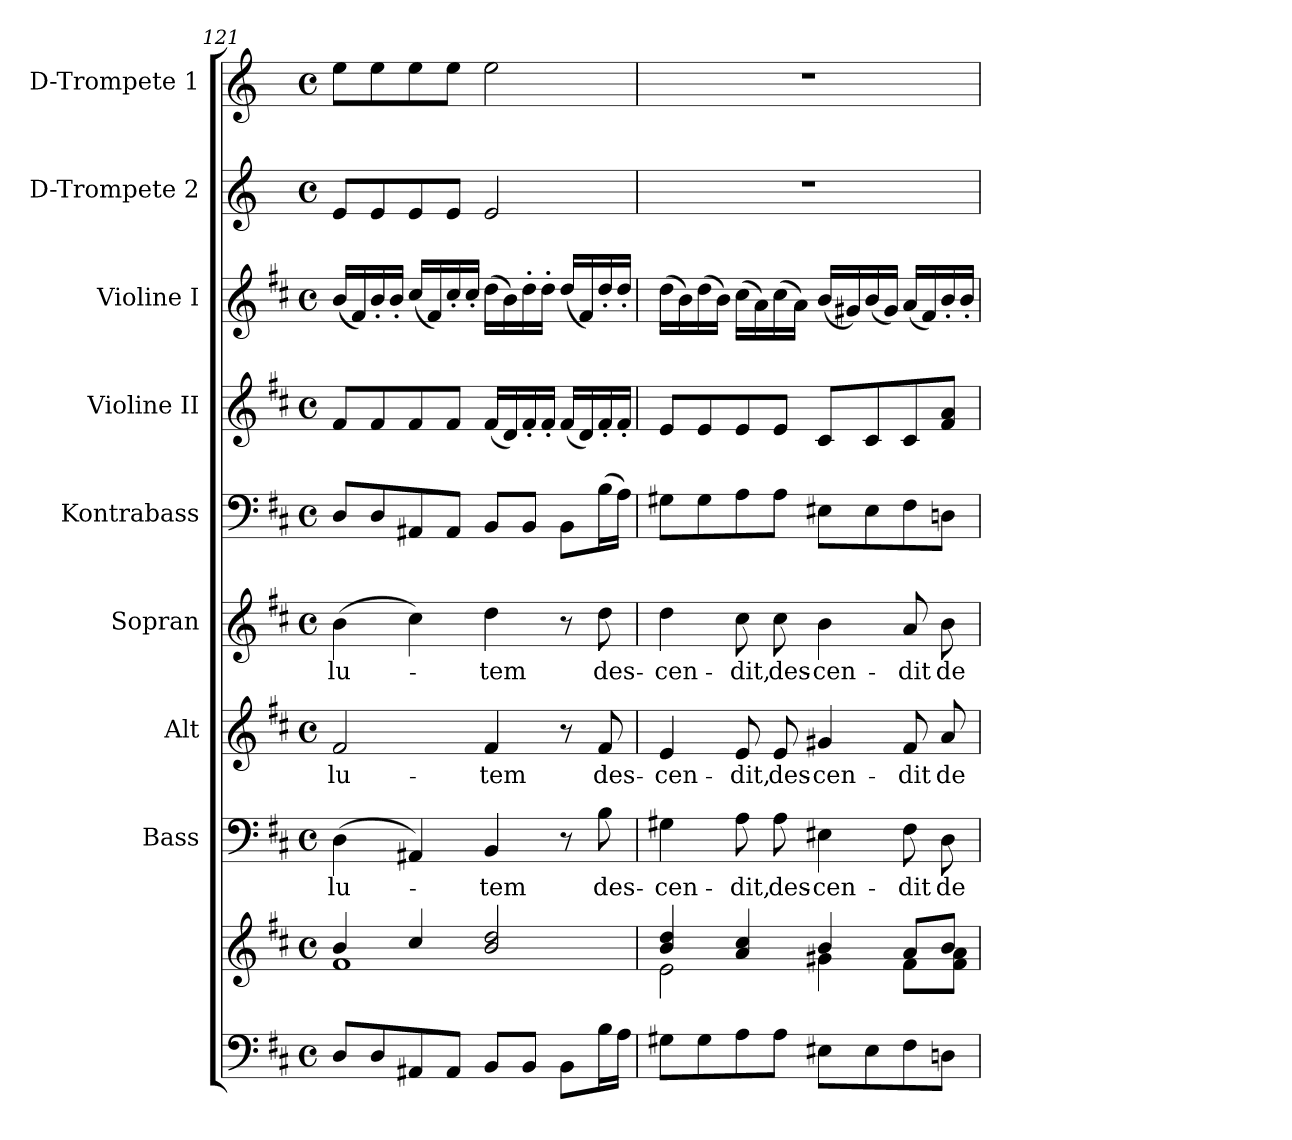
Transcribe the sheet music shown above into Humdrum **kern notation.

**kern	**kern	**kern	**text	**kern	**text	**kern	**text	**kern	**kern	**kern	**kern	**kern
*part9	*part9	*part8	*part8	*part7	*part7	*part6	*part6	*part5	*part4	*part3	*part2	*part1
*staff10	*staff9	*staff8	*staff8	*staff7	*staff7	*staff6	*staff6	*staff5	*staff4	*staff3	*staff2	*staff1
*	*	*I"Bass	*	*I"Alt	*	*I"Sopran	*	*I"Kontrabass	*I"Violine II	*I"Violine I	*I"D-Trompete 2	*I"D-Trompete 1
*	*	*I'B.	*	*I'A.	*	*I'S.	*	*I'Kb.	*I'Vl. II	*I'Vl. I	*I'D Trp. 2	*I'D Trp. 1
*clefF4	*clefG2	*clefF4	*	*clefG2	*	*clefG2	*	*clefF4	*clefG2	*clefG2	*clefG2	*clefG2
*	*	*	*	*	*	*	*	*ITrd7c12	*	*	*ITrd-1c-2	*ITrd-1c-2
*k[f#c#]	*k[f#c#]	*k[f#c#]	*	*k[f#c#]	*	*k[f#c#]	*	*k[f#c#]	*k[f#c#]	*k[f#c#]	*k[f#c#]	*k[f#c#]
*D:	*D:	*D:	*	*D:	*	*D:	*	*D:	*D:	*D:	*D:	*D:
*M4/4	*M4/4	*M4/4	*	*M4/4	*	*M4/4	*	*M4/4	*M4/4	*M4/4	*M4/4	*M4/4
*met(c)	*met(c)	*met(c)	*	*met(c)	*	*met(c)	*	*met(c)	*met(c)	*met(c)	*met(c)	*met(c)
=121	=121	=121	=121	=121	=121	=121	=121	=121	=121	=121	=121	=121
*	*^	*	*	*	*	*	*	*	*	*	*	*
!	!	!	!	!LO:LY:b	!	!LO:LY:b	!	!LO:LY:b	!	!	!	!	!
8D/L	4b/	1f#	(>4D\	-lu-	2f#/	-lu-	(>4b\	-lu-	8DD/L	8f#/L	(<16b/LL	8f#/L	8ff#\L
.	.	.	.	.	.	.	.	.	.	.	16f#/)	.	.
8D/	.	.	.	.	.	.	.	.	8DD/	8f#/	16b'</	8f#/	8ff#\
.	.	.	.	.	.	.	.	.	.	.	16b'</JJ	.	.
8AA#X/	4cc#/	.	4AA#X/)	.	.	.	4cc#\)	.	8AAA#X/	8f#/	(<16cc#/LL	8f#/	8ff#\
.	.	.	.	.	.	.	.	.	.	.	16f#/)	.	.
8AA#/J	.	.	.	.	.	.	.	.	8AAA#/J	8f#/J	16cc#'</	8f#/J	8ff#\J
.	.	.	.	.	.	.	.	.	.	.	16cc#'</JJ	.	.
!	!	!	!	!LO:LY:b	!	!LO:LY:b	!	!LO:LY:b	!	!	!	!	!
8BB/L	2b/ 2dd/	.	4BB/	-tem	4f#/	-tem	4dd\	-tem	8BBB/L	(<16f#/LL	(>16dd\LL	2f#/	2ff#\
.	.	.	.	.	.	.	.	.	.	16d/)	16b\)	.	.
8BB/J	.	.	.	.	.	.	.	.	8BBB/J	16f#'</	16dd'>\	.	.
.	.	.	.	.	.	.	.	.	.	16f#'</JJ	16dd'>\JJ	.	.
8BB\L	.	.	8r	.	8r	.	8r	.	8BBB\L	(<16f#/LL	(<16dd/LL	.	.
.	.	.	.	.	.	.	.	.	.	16d/)	16f#/)	.	.
!	!	!	!	!LO:LY:b	!	!LO:LY:b	!	!LO:LY:b	!	!	!	!	!
16B\L	.	.	8B\	des-	8f#/	des-	8dd\	des-	(>16BB\L	16f#'</	16dd'</	.	.
16A\JJ	.	.	.	.	.	.	.	.	16AA\JJ)	16f#'</JJ	16dd'</JJ	.	.
!!LO:PB:g=z
=122	=122	=122	=122	=122	=122	=122	=122	=122	=122	=122	=122	=122	=122
!	!	!	!	!LO:LY:b	!	!LO:LY:b	!	!LO:LY:b	!	!	!	!	!
8G#X\L	4b/ 4dd/	2e\	4G#X\	-cen-	4e/	-cen-	4dd\	-cen-	8GG#X\L	8e/L	(>16dd\LL	1r	1r
.	.	.	.	.	.	.	.	.	.	.	16b\)	.	.
8G#\	.	.	.	.	.	.	.	.	8GG#\	8e/	(>16dd\	.	.
.	.	.	.	.	.	.	.	.	.	.	16b\JJ)	.	.
!	!	!	!	!LO:LY:b	!	!LO:LY:b	!	!LO:LY:b	!	!	!	!	!
8A\	4a/ 4cc#/	.	8A\	-dit,	8e/	-dit,	8cc#\	-dit,	8AA\	8e/	(>16cc#\LL	.	.
.	.	.	.	.	.	.	.	.	.	.	16a\)	.	.
!	!	!	!	!LO:LY:b	!	!LO:LY:b	!	!LO:LY:b	!	!	!	!	!
8A\J	.	.	8A\	des-	8e/	des-	8cc#\	des-	8AA\J	8e/J	(>16cc#\	.	.
.	.	.	.	.	.	.	.	.	.	.	16a\JJ)	.	.
!	!	!	!	!LO:LY:b	!	!LO:LY:b	!	!LO:LY:b	!	!	!	!	!
8E#X\L	4b/	4g#X\	4E#X\	-cen-	4g#X/	-cen-	4b\	-cen-	8EE#X\L	8c#/L	(<16b/LL	.	.
.	.	.	.	.	.	.	.	.	.	.	16g#X/)	.	.
8E#\	.	.	.	.	.	.	.	.	8EE#\	8c#/	(<16b/	.	.
.	.	.	.	.	.	.	.	.	.	.	16g#/JJ)	.	.
!	!	!	!	!LO:LY:b	!	!LO:LY:b	!	!LO:LY:b	!	!	!	!	!
8F#\	8a/L	8f#\L	8F#\	-dit	8f#/	-dit	8a/	-dit	8FF#\	8c#/	(<16a/LL	.	.
.	.	.	.	.	.	.	.	.	.	.	16f#/)	.	.
!	!	!	!	!LO:LY:b	!	!LO:LY:b	!	!LO:LY:b	!	!	!	!	!
8Dn\J	8b/J	8f#\ 8a\J	8D\	de	8a/	de	8b\	de	8DDn\J	8f#/ 8a/J	16b'</	.	.
.	.	.	.	.	.	.	.	.	.	.	16b'</JJ	.	.
*	*v	*v	*	*	*	*	*	*	*	*	*	*	*
=	=	=	=	=	=	=	=	=	=	=	=	=
*-	*-	*-	*-	*-	*-	*-	*-	*-	*-	*-	*-	*-
